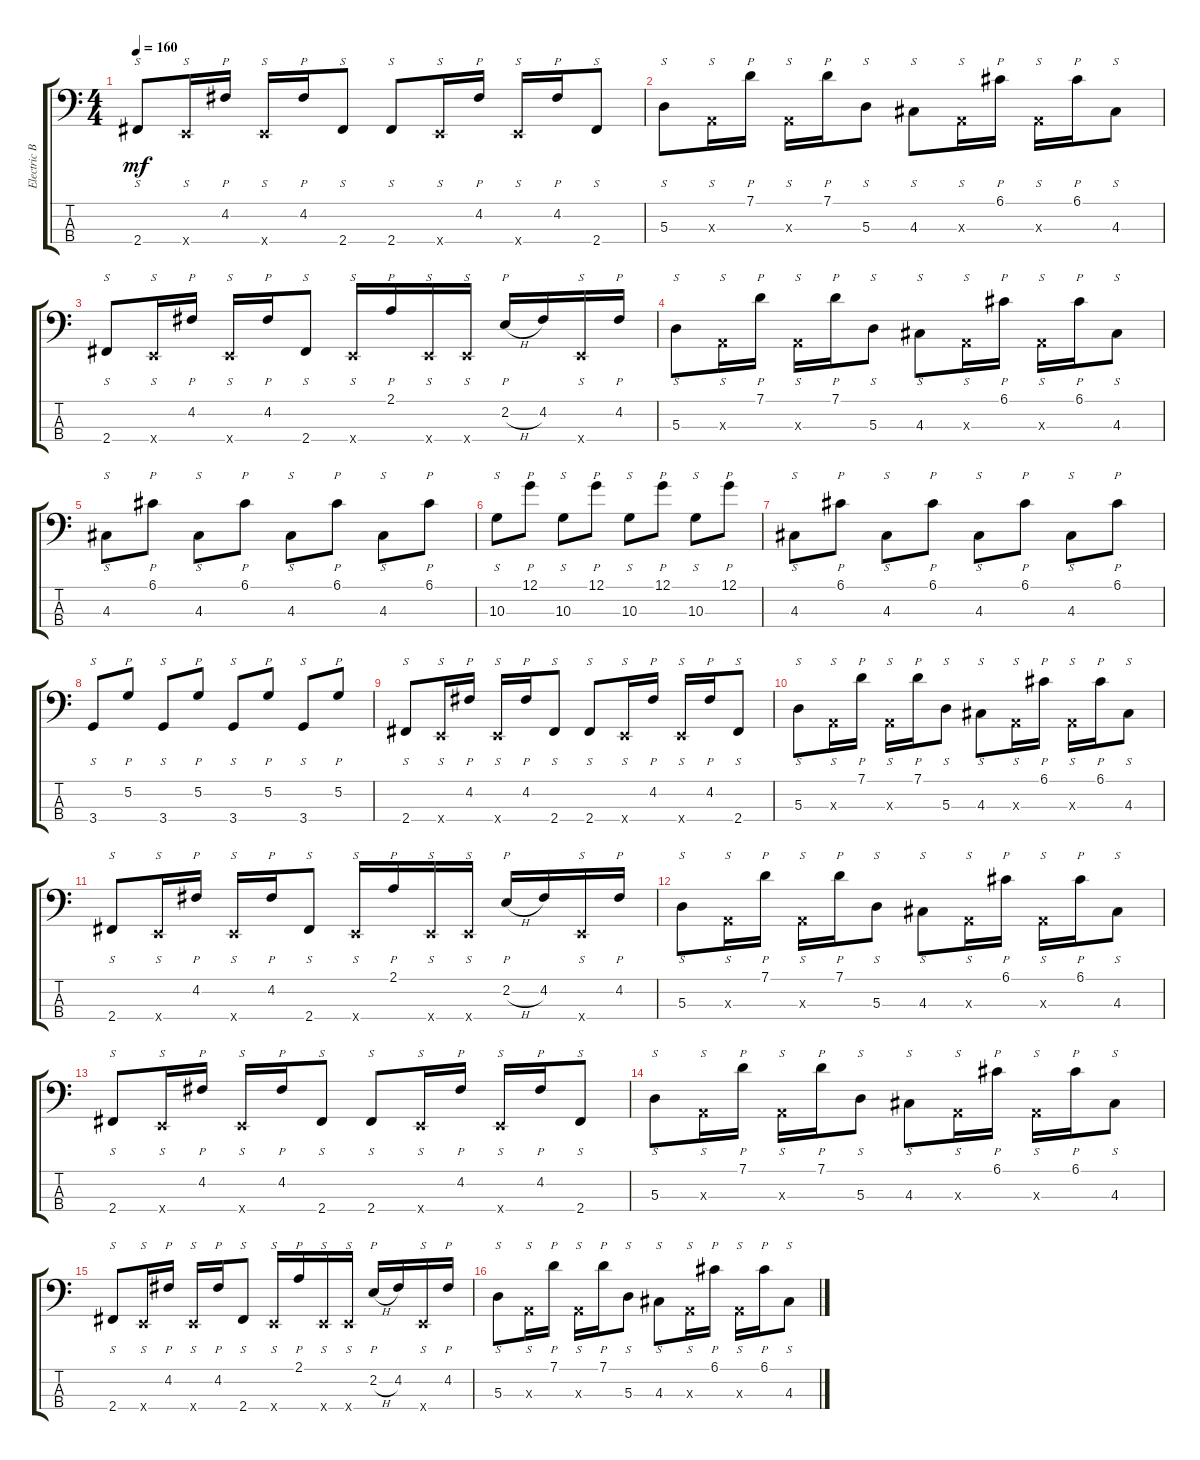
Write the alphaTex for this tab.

\track ("Electric Bass" "Electric B") {instrument electricbassfinger}
\staff {score tabs}
\tuning (G2 D2 A1 E1) {hide}
\ts (4 4)
\tempo 160
\clef f4
\ks c
2.4.8{s dy mf} 0.4{x}.16{s} 4.2.16{p} 0.4{x}.16{s} 4.2.16{p} 2.4.8{s} 2.4.8{s} 0.4{x}.16{s} 4.2.16{p} 0.4{x}.16{s} 4.2.16{p} 2.4.8{s} |
5.3.8{s} 0.3{x}.16{s} 7.1.16{p} 0.3{x}.16{s} 7.1.16{p} 5.3.8{s} 4.3.8{s} 0.3{x}.16{s} 6.1.16{p} 0.3{x}.16{s} 6.1.16{p} 4.3.8{s} |
2.4.8{s} 0.4{x}.16{s} 4.2.16{p} 0.4{x}.16{s} 4.2.16{p} 2.4.8{s} 0.4{x}.16{s} 2.1.16{p} 0.4{x}.16{s} 0.4{x}.16{s} 2.2{h}.16{p} 4.2.16 0.4{x}.16{s} 4.2.16{p} |
5.3.8{s} 0.3{x}.16{s} 7.1.16{p} 0.3{x}.16{s} 7.1.16{p} 5.3.8{s} 4.3.8{s} 0.3{x}.16{s} 6.1.16{p} 0.3{x}.16{s} 6.1.16{p} 4.3.8{s} |
4.3.8{s} 6.1.8{p} 4.3.8{s} 6.1.8{p} 4.3.8{s} 6.1.8{p} 4.3.8{s} 6.1.8{p} |
10.3.8{s} 12.1.8{p} 10.3.8{s} 12.1.8{p} 10.3.8{s} 12.1.8{p} 10.3.8{s} 12.1.8{p} |
4.3.8{s} 6.1.8{p} 4.3.8{s} 6.1.8{p} 4.3.8{s} 6.1.8{p} 4.3.8{s} 6.1.8{p} |
3.4.8{s} 5.2.8{p} 3.4.8{s} 5.2.8{p} 3.4.8{s} 5.2.8{p} 3.4.8{s} 5.2.8{p} |
2.4.8{s} 0.4{x}.16{s} 4.2.16{p} 0.4{x}.16{s} 4.2.16{p} 2.4.8{s} 2.4.8{s} 0.4{x}.16{s} 4.2.16{p} 0.4{x}.16{s} 4.2.16{p} 2.4.8{s} |
5.3.8{s} 0.3{x}.16{s} 7.1.16{p} 0.3{x}.16{s} 7.1.16{p} 5.3.8{s} 4.3.8{s} 0.3{x}.16{s} 6.1.16{p} 0.3{x}.16{s} 6.1.16{p} 4.3.8{s} |
2.4.8{s} 0.4{x}.16{s} 4.2.16{p} 0.4{x}.16{s} 4.2.16{p} 2.4.8{s} 0.4{x}.16{s} 2.1.16{p} 0.4{x}.16{s} 0.4{x}.16{s} 2.2{h}.16{p} 4.2.16 0.4{x}.16{s} 4.2.16{p} |
5.3.8{s} 0.3{x}.16{s} 7.1.16{p} 0.3{x}.16{s} 7.1.16{p} 5.3.8{s} 4.3.8{s} 0.3{x}.16{s} 6.1.16{p} 0.3{x}.16{s} 6.1.16{p} 4.3.8{s} |
2.4.8{s} 0.4{x}.16{s} 4.2.16{p} 0.4{x}.16{s} 4.2.16{p} 2.4.8{s} 2.4.8{s} 0.4{x}.16{s} 4.2.16{p} 0.4{x}.16{s} 4.2.16{p} 2.4.8{s} |
5.3.8{s} 0.3{x}.16{s} 7.1.16{p} 0.3{x}.16{s} 7.1.16{p} 5.3.8{s} 4.3.8{s} 0.3{x}.16{s} 6.1.16{p} 0.3{x}.16{s} 6.1.16{p} 4.3.8{s} |
2.4.8{s} 0.4{x}.16{s} 4.2.16{p} 0.4{x}.16{s} 4.2.16{p} 2.4.8{s} 0.4{x}.16{s} 2.1.16{p} 0.4{x}.16{s} 0.4{x}.16{s} 2.2{h}.16{p} 4.2.16 0.4{x}.16{s} 4.2.16{p} |
5.3.8{s} 0.3{x}.16{s} 7.1.16{p} 0.3{x}.16{s} 7.1.16{p} 5.3.8{s} 4.3.8{s} 0.3{x}.16{s} 6.1.16{p} 0.3{x}.16{s} 6.1.16{p} 4.3.8{s}
